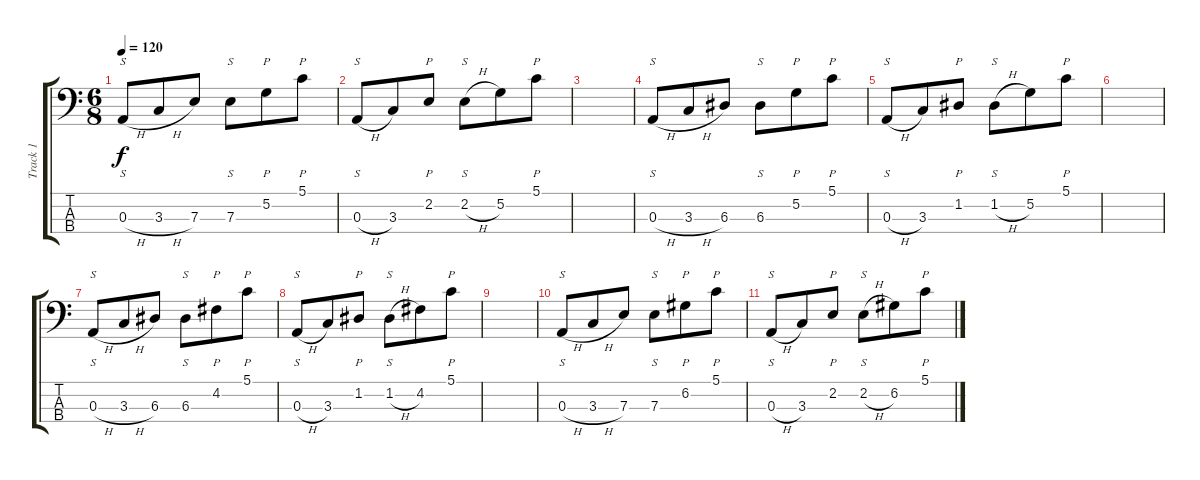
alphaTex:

\track ("Track 1" "Track 1") {instrument slapbass2}
\staff {score tabs}
\tuning (G2 D2 A1 E1) {hide}
\ts (6 8)
\tempo 120
\clef f4
\ks c
0.3{h}.8{s dy f instrument slapbass2} 3.3{h}.8 7.3.8 7.3.8{s} 5.2.8{p} 5.1.8{p} |
0.3{h}.8{s} 3.3.8 2.2.8{p} 2.2{h}.8{s} 5.2.8 5.1.8{p} |
|
0.3{h}.8{s} 3.3{h}.8 6.3.8 6.3.8{s} 5.2.8{p} 5.1.8{p} |
0.3{h}.8{s} 3.3.8 1.2.8{p} 1.2{h}.8{s} 5.2.8 5.1.8{p} |
|
0.3{h}.8{s} 3.3{h}.8 6.3.8 6.3.8{s} 4.2.8{p} 5.1.8{p} |
0.3{h}.8{s} 3.3.8 1.2.8{p} 1.2{h}.8{s} 4.2.8 5.1.8{p} |
|
0.3{h}.8{s} 3.3{h}.8 7.3.8 7.3.8{s} 6.2.8{p} 5.1.8{p} |
0.3{h}.8{s} 3.3.8 2.2.8{p} 2.2{h}.8{s} 6.2.8 5.1.8{p}
